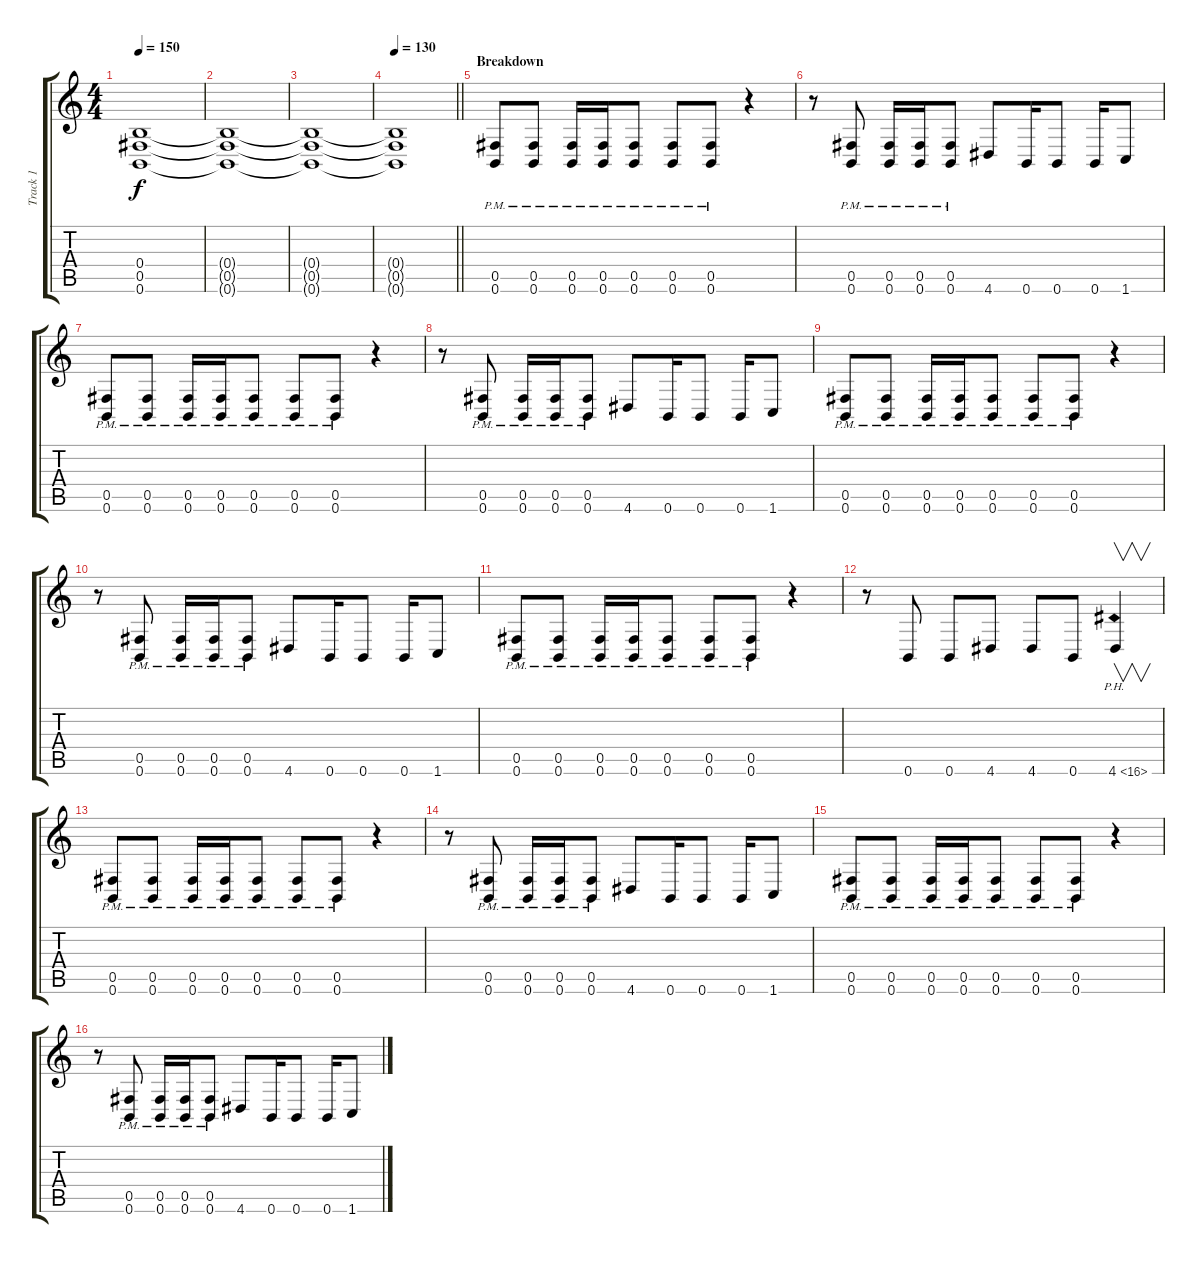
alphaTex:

\track ("Track 1" "Track 1") {instrument distortionguitar}
\staff {score tabs}
\tuning (Db4 Ab3 E3 B2 Gb2 B1) {hide}
\ts (4 4)
\tempo 150
\clef g2
\ks c
(0.4{t} 0.5{t} 0.6{t}).1{dy f} |
(0.4{t} 0.5{t} 0.6{t}).1 |
(0.4{t} 0.5{t} 0.6{t}).1 |
\tempo 130
\barLineRight lightlight
(0.4{t} 0.5{t} 0.6{t}).1 |
\section ("" "Breakdown")
(0.5{pm} 0.6{pm}).8 (0.5{pm} 0.6{pm}).8 (0.5{pm} 0.6{pm}).16 (0.5{pm} 0.6{pm}).16 (0.5{pm} 0.6{pm}).8 (0.5{pm} 0.6{pm}).8 (0.5{pm} 0.6{pm}).8 r.4 |
r.8 (0.5{pm} 0.6{pm}).8 (0.5{pm} 0.6{pm}).16 (0.5{pm} 0.6{pm}).16 (0.5{pm} 0.6{pm}).8 4.6.8 0.6.16 0.6.8 0.6.16 1.6.8 |
(0.5{pm} 0.6{pm}).8 (0.5{pm} 0.6{pm}).8 (0.5{pm} 0.6{pm}).16 (0.5{pm} 0.6{pm}).16 (0.5{pm} 0.6{pm}).8 (0.5{pm} 0.6{pm}).8 (0.5{pm} 0.6{pm}).8 r.4 |
r.8 (0.5{pm} 0.6{pm}).8 (0.5{pm} 0.6{pm}).16 (0.5{pm} 0.6{pm}).16 (0.5{pm} 0.6{pm}).8 4.6.8 0.6.16 0.6.8 0.6.16 1.6.8 |
(0.5{pm} 0.6{pm}).8 (0.5{pm} 0.6{pm}).8 (0.5{pm} 0.6{pm}).16 (0.5{pm} 0.6{pm}).16 (0.5{pm} 0.6{pm}).8 (0.5{pm} 0.6{pm}).8 (0.5{pm} 0.6{pm}).8 r.4 |
r.8 (0.5{pm} 0.6{pm}).8 (0.5{pm} 0.6{pm}).16 (0.5{pm} 0.6{pm}).16 (0.5{pm} 0.6{pm}).8 4.6.8 0.6.16 0.6.8 0.6.16 1.6.8 |
(0.5{pm} 0.6{pm}).8 (0.5{pm} 0.6{pm}).8 (0.5{pm} 0.6{pm}).16 (0.5{pm} 0.6{pm}).16 (0.5{pm} 0.6{pm}).8 (0.5{pm} 0.6{pm}).8 (0.5{pm} 0.6{pm}).8 r.4 |
r.8 0.6.8 0.6.8 4.6.8 4.6.8 0.6.8 4.6{ph 12}.4{v} |
(0.5{pm} 0.6{pm}).8 (0.5{pm} 0.6{pm}).8 (0.5{pm} 0.6{pm}).16 (0.5{pm} 0.6{pm}).16 (0.5{pm} 0.6{pm}).8 (0.5{pm} 0.6{pm}).8 (0.5{pm} 0.6{pm}).8 r.4 |
r.8 (0.5{pm} 0.6{pm}).8 (0.5{pm} 0.6{pm}).16 (0.5{pm} 0.6{pm}).16 (0.5{pm} 0.6{pm}).8 4.6.8 0.6.16 0.6.8 0.6.16 1.6.8 |
(0.5{pm} 0.6{pm}).8 (0.5{pm} 0.6{pm}).8 (0.5{pm} 0.6{pm}).16 (0.5{pm} 0.6{pm}).16 (0.5{pm} 0.6{pm}).8 (0.5{pm} 0.6{pm}).8 (0.5{pm} 0.6{pm}).8 r.4 |
r.8 (0.5{pm} 0.6{pm}).8 (0.5{pm} 0.6{pm}).16 (0.5{pm} 0.6{pm}).16 (0.5{pm} 0.6{pm}).8 4.6.8 0.6.16 0.6.8 0.6.16 1.6.8
